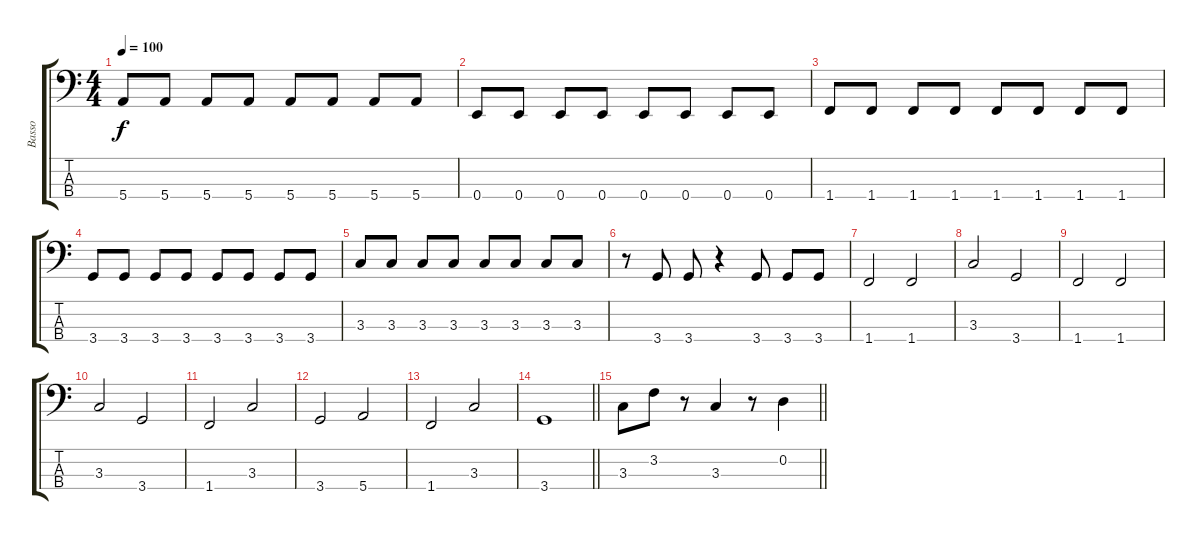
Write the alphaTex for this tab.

\track ("Basso" "Basso") {instrument electricbasspick bank 1}
\staff {score tabs}
\tuning (G2 D2 A1 E1) {hide}
\ts (4 4)
\tempo 100
\clef f4
\ks c
5.4.8{dy f} 5.4.8 5.4.8 5.4.8 5.4.8 5.4.8 5.4.8 5.4.8 |
0.4.8 0.4.8 0.4.8 0.4.8 0.4.8 0.4.8 0.4.8 0.4.8 |
1.4.8 1.4.8 1.4.8 1.4.8 1.4.8 1.4.8 1.4.8 1.4.8 |
3.4.8 3.4.8 3.4.8 3.4.8 3.4.8 3.4.8 3.4.8 3.4.8 |
3.3.8 3.3.8 3.3.8 3.3.8 3.3.8 3.3.8 3.3.8 3.3.8 |
r.8 3.4.8 3.4.8 r.4 3.4.8 3.4.8 3.4.8 |
1.4.2 1.4.2 |
3.3.2 3.4.2 |
1.4.2 1.4.2 |
3.3.2 3.4.2 |
1.4.2 3.3.2 |
3.4.2 5.4.2 |
1.4.2 3.3.2 |
\barLineRight lightlight
3.4.1 |
\barLineRight lightlight
3.3.8 3.2.8 r.8 3.3.4 r.8 0.2.4
